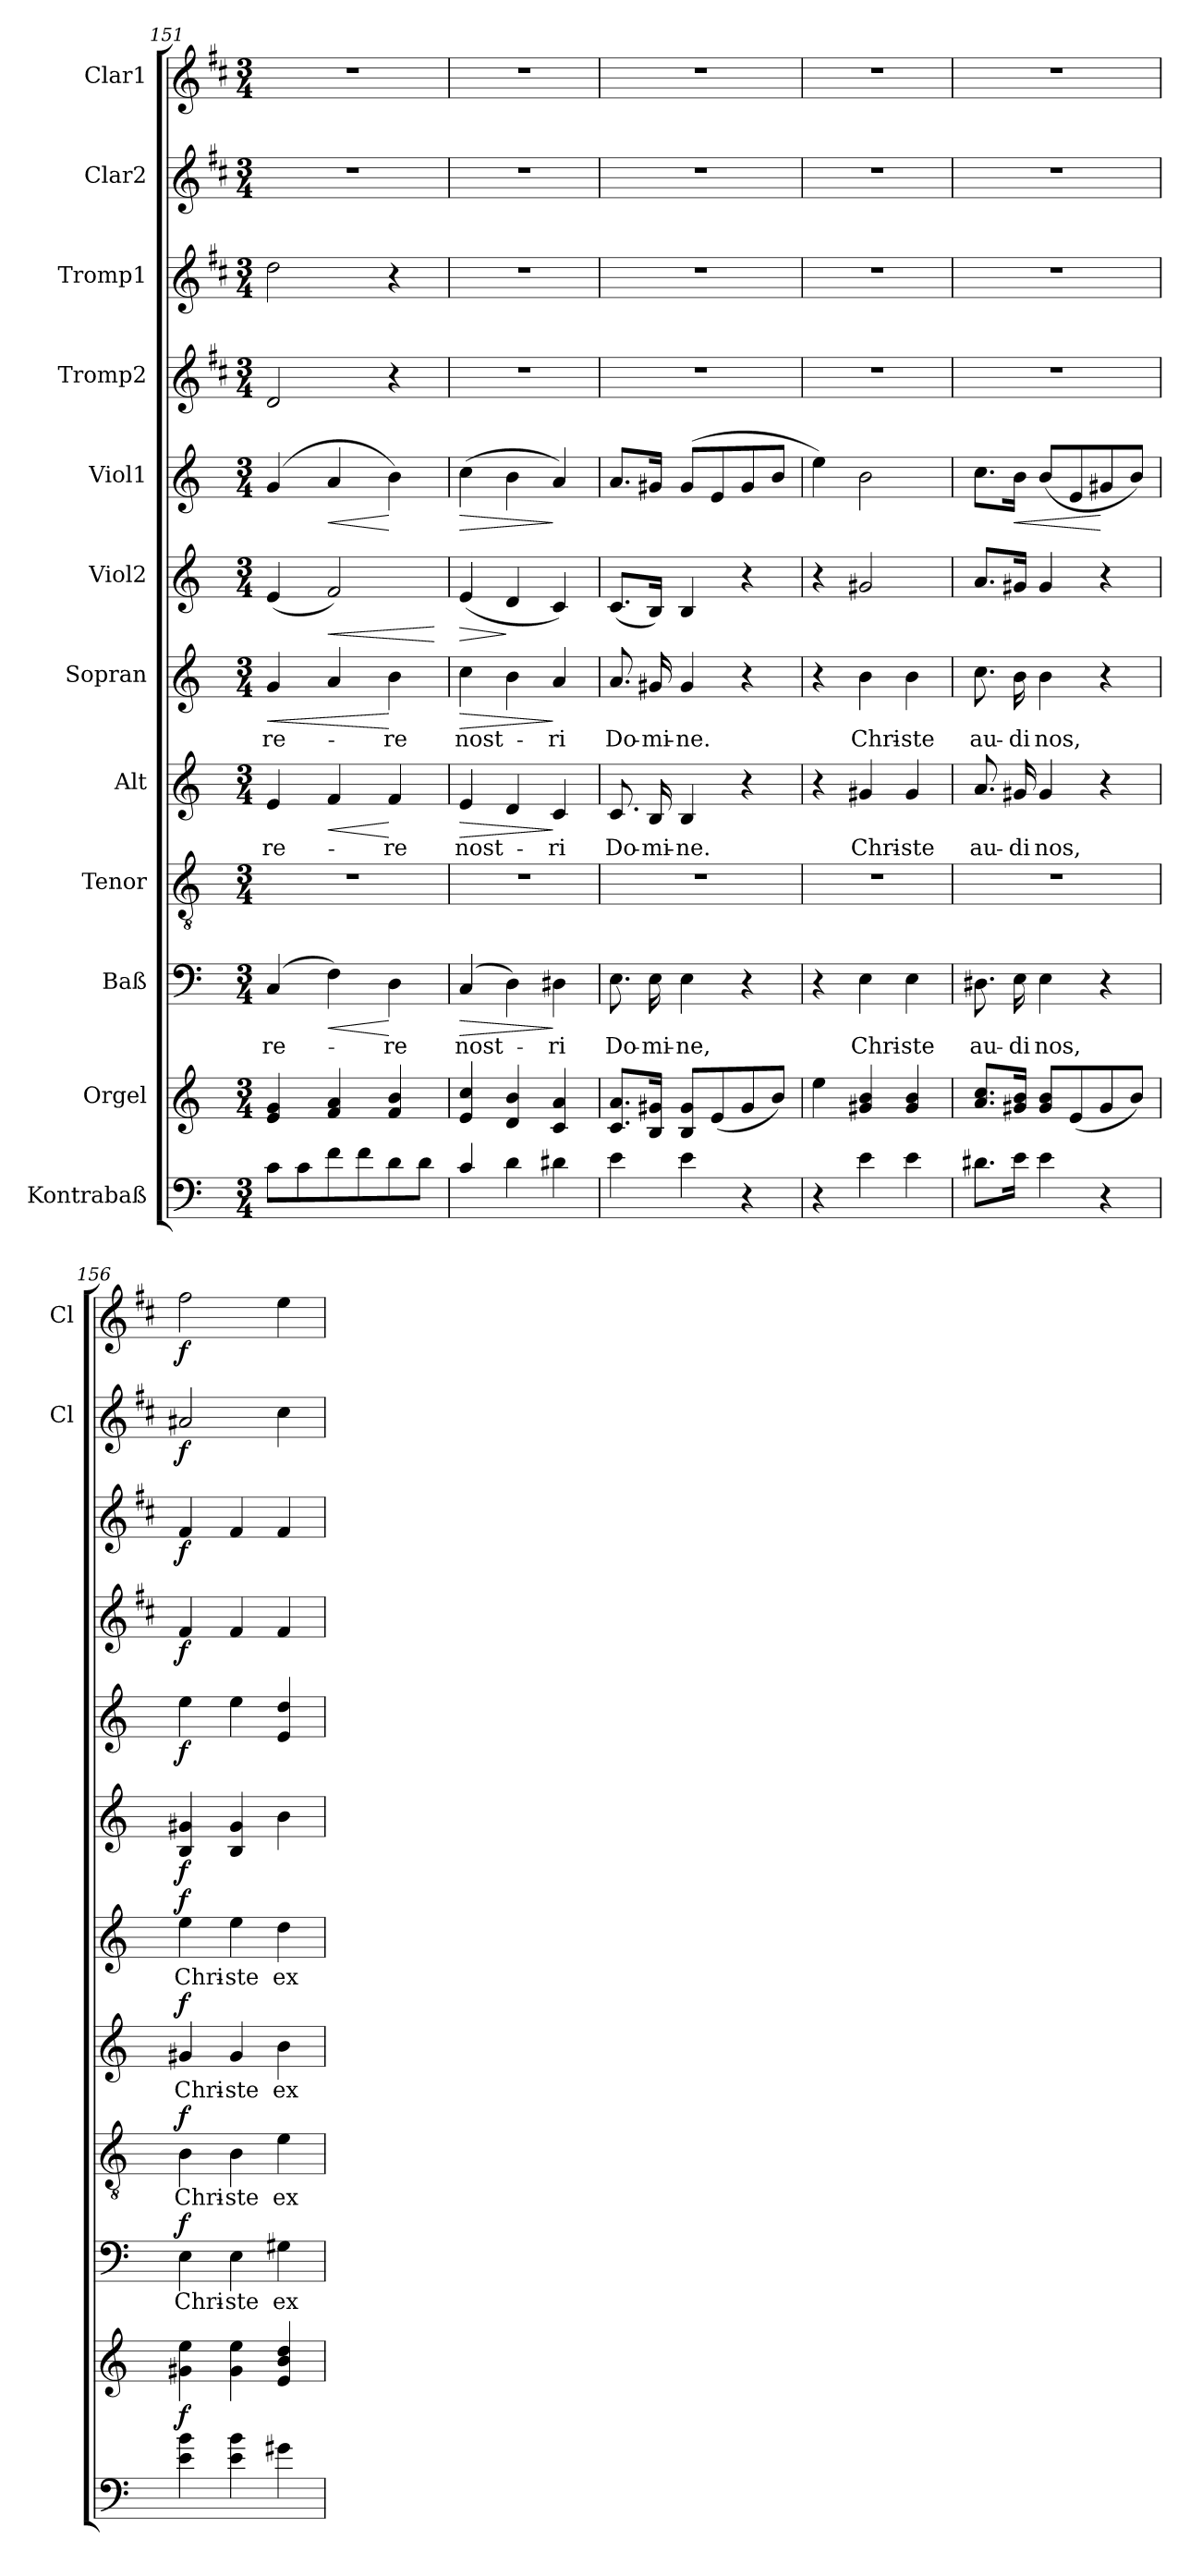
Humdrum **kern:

**kern	**dynam	**kern	**kern	**text	**dynam	**kern	**text	**dynam	**kern	**text	**dynam	**kern	**text	**dynam	**kern	**dynam	**kern	**dynam	**kern	**dynam	**kern	**dynam	**kern	**dynam	**kern	**dynam
*part12	*part12	*part11	*part10	*part10	*part10	*part9	*part9	*part9	*part8	*part8	*part8	*part7	*part7	*part7	*part6	*part6	*part5	*part5	*part4	*part4	*part3	*part3	*part2	*part2	*part1	*part1
*staff12	*staff12	*staff11	*staff10	*staff10	*staff10	*staff9	*staff9	*staff9	*staff8	*staff8	*staff8	*staff7	*staff7	*staff7	*staff6	*staff6	*staff5	*staff5	*staff4	*staff4	*staff3	*staff3	*staff2	*staff2	*staff1	*staff1
*I"Kontrabaß	*	*I"Orgel	*I"Baß	*	*	*I"Tenor	*	*	*I"Alt	*	*	*I"Sopran	*	*	*I"Viol2	*	*I"Viol1	*	*I"Tromp2	*	*I"Tromp1	*	*I"Clar2	*	*I"Clar1	*
*	*	*	*	*	*	*	*	*	*	*	*	*	*	*	*	*	*	*	*	*	*	*	*I'Cl	*	*I'Cl	*
*clefF4	*	*clefG2	*clefF4	*	*	*clefGv2	*	*	*clefG2	*	*	*clefG2	*	*	*clefG2	*	*clefG2	*	*clefG2	*	*clefG2	*	*clefG2	*	*clefG2	*
*ITrd7c12	*	*	*	*	*	*	*	*	*	*	*	*	*	*	*	*	*	*	*ITrd1c2	*	*ITrd1c2	*	*ITrd1c2	*	*ITrd1c2	*
*k[]	*	*k[]	*k[]	*	*	*k[]	*	*	*k[]	*	*	*k[]	*	*	*k[]	*	*k[]	*	*k[]	*	*k[]	*	*k[]	*	*k[]	*
*C:	*	*C:	*C:	*	*	*C:	*	*	*C:	*	*	*C:	*	*	*C:	*	*C:	*	*C:	*	*C:	*	*C:	*	*C:	*
*M3/4	*	*M3/4	*M3/4	*	*	*M3/4	*	*	*M3/4	*	*	*M3/4	*	*	*M3/4	*	*M3/4	*	*M3/4	*	*M3/4	*	*M3/4	*	*M3/4	*
=151	=151	=151	=151	=151	=151	=151	=151	=151	=151	=151	=151	=151	=151	=151	=151	=151	=151	=151	=151	=151	=151	=151	=151	=151	=151	=151
!	!	!	!	!LO:LY:b	!	!	!	!	!	!LO:LY:b	!	!	!LO:LY:b	!LO:HP:b	!	!	!	!	!	!	!	!	!	!	!	!
8C\L	.	4e/ 4g/	(4C/	-re-	.	2.r	.	.	4e/	-re-	.	4g/	-re-	<	(<4e/	.	(<4g/	.	2c/	.	2cc\	.	2.r	.	2.r	.
8C\	.	.	.	.	.	.	.	.	.	.	.	.	.	.	.	.	.	.	.	.	.	.	.	.	.	.
!	!	!	!	!	!LO:HP:b	!	!	!	!	!	!LO:HP:b	!	!	!	!	!LO:HP:b	!	!LO:HP:b	!	!	!	!	!	!	!	!
8F\	.	4f/ 4a/	4F\)	.	<	.	.	.	4f/	.	<	4a/	.	.	2f/)	<	4a/	<	.	.	.	.	.	.	.	.
8F\	.	.	.	.	.	.	.	.	.	.	.	.	.	.	.	.	.	.	.	.	.	.	.	.	.	.
!	!	!	!	!LO:LY:b	!	!	!	!	!	!LO:LY:b	!	!	!LO:LY:b	!	!	!	!	!	!	!	!	!	!	!	!	!
8D\	.	4f/ 4b/	4D\	-re	[	.	.	.	4f/	-re	[	4b\	-re	[	.	.	4b\)	[	4r	.	4r	.	.	.	.	.
8D\J	.	.	.	.	.	.	.	.	.	.	.	.	.	.	.	.	.	.	.	.	.	.	.	.	.	.
.	.	.	.	.	.	.	.	.	.	.	.	.	.	.	.	[	.	.	.	.	.	.	.	.	.	.
=152	=152	=152	=152	=152	=152	=152	=152	=152	=152	=152	=152	=152	=152	=152	=152	=152	=152	=152	=152	=152	=152	=152	=152	=152	=152	=152
!	!	!	!	!LO:LY:b	!LO:HP:b	!	!	!	!	!LO:LY:b	!LO:HP:b	!	!LO:LY:b	!LO:HP:b	!	!LO:HP:b	!	!LO:HP:b	!	!	!	!	!	!	!	!
4C/	.	4e/ 4cc/	(4C/	nost-	>	2.r	.	.	4e/	nost-	>	4cc\	nost-	>	(<4e/	>	(>4cc\	>	2.r	.	2.r	.	2.r	.	2.r	.
4D\	.	4d/ 4b/	4D\)	.	.	.	.	.	4d/	.	.	4b\	.	.	4d/	]	4b\	.	.	.	.	.	.	.	.	.
!	!	!	!	!LO:LY:b	!	!	!	!	!	!LO:LY:b	!	!	!LO:LY:b	!	!	!	!	!	!	!	!	!	!	!	!	!
4D#X\	.	4c/ 4a/	4D#X\	-ri	]	.	.	.	4c/	-ri	]	4a/	-ri	]	4c/)	.	4a/)	]	.	.	.	.	.	.	.	.
!!LO:PB:g=z
=153	=153	=153	=153	=153	=153	=153	=153	=153	=153	=153	=153	=153	=153	=153	=153	=153	=153	=153	=153	=153	=153	=153	=153	=153	=153	=153
!	!	!	!	!LO:LY:b	!	!	!	!	!	!LO:LY:b	!	!	!LO:LY:b	!	!	!	!	!	!	!	!	!	!	!	!	!
4E\	.	8.c/ 8.a/L	8.E\	Do-	.	2.r	.	.	8.c/	Do-	.	8.a/	Do-	.	(<8.c/L	.	8.a/L	.	2.r	.	2.r	.	2.r	.	2.r	.
!	!	!	!	!LO:LY:b	!	!	!	!	!	!LO:LY:b	!	!	!LO:LY:b	!	!	!	!	!	!	!	!	!	!	!	!	!
.	.	16B/ 16g#X/Jk	16E\	-mi-	.	.	.	.	16B/	-mi-	.	16g#X/	-mi-	.	16B/Jk)	.	16g#X/Jk	.	.	.	.	.	.	.	.	.
!	!	!	!	!LO:LY:b	!	!	!	!	!	!LO:LY:b	!	!	!LO:LY:b	!	!	!	!	!	!	!	!	!	!	!	!	!
4E\	.	8B/ 8g#/L	4E\	-ne,	.	.	.	.	4B/	-ne.	.	4g#/	-ne.	.	4B/	.	(<8g#/L	.	.	.	.	.	.	.	.	.
.	.	(<8e/	.	.	.	.	.	.	.	.	.	.	.	.	.	.	8e/	.	.	.	.	.	.	.	.	.
4r	.	8g#/	4r	.	.	.	.	.	4r	.	.	4r	.	.	4r	.	8g#/	.	.	.	.	.	.	.	.	.
.	.	8b/J)	.	.	.	.	.	.	.	.	.	.	.	.	.	.	8b/J	.	.	.	.	.	.	.	.	.
=154	=154	=154	=154	=154	=154	=154	=154	=154	=154	=154	=154	=154	=154	=154	=154	=154	=154	=154	=154	=154	=154	=154	=154	=154	=154	=154
4r	.	4ee\	4r	.	.	2.r	.	.	4r	.	.	4r	.	.	4r	.	4ee\)	.	2.r	.	2.r	.	2.r	.	2.r	.
!	!	!	!	!LO:LY:b	!	!	!	!	!	!LO:LY:b	!	!	!LO:LY:b	!	!	!	!	!	!	!	!	!	!	!	!	!
4E\	.	4g#X/ 4b/	4E\	Chri-	.	.	.	.	4g#X/	Chri-	.	4b\	Chri-	.	2g#X/	.	2b\	.	.	.	.	.	.	.	.	.
!	!	!	!	!LO:LY:b	!	!	!	!	!	!LO:LY:b	!	!	!LO:LY:b	!	!	!	!	!	!	!	!	!	!	!	!	!
4E\	.	4g#/ 4b/	4E\	-ste	.	.	.	.	4g#/	-ste	.	4b\	-ste	.	.	.	.	.	.	.	.	.	.	.	.	.
=155	=155	=155	=155	=155	=155	=155	=155	=155	=155	=155	=155	=155	=155	=155	=155	=155	=155	=155	=155	=155	=155	=155	=155	=155	=155	=155
!	!	!	!	!LO:LY:b	!	!	!	!	!	!LO:LY:b	!	!	!LO:LY:b	!	!	!	!	!	!	!	!	!	!	!	!	!
8.D#X\L	.	8.a/ 8.cc/L	8.D#X\	au-	.	2.r	.	.	8.a/	au-	.	8.cc\	au-	.	8.a/L	.	8.cc\L	.	2.r	.	2.r	.	2.r	.	2.r	.
!	!	!	!	!LO:LY:b	!	!	!	!	!	!LO:LY:b	!	!	!LO:LY:b	!	!	!	!	!LO:HP:b	!	!	!	!	!	!	!	!
16E\Jk	.	16g#X/ 16b/Jk	16E\	-di	.	.	.	.	16g#X/	-di	.	16b\	-di	.	16g#X/Jk	.	16b\Jk	<	.	.	.	.	.	.	.	.
!	!	!	!	!LO:LY:b	!	!	!	!	!	!LO:LY:b	!	!	!LO:LY:b	!	!	!	!	!	!	!	!	!	!	!	!	!
4E\	.	8g#/ 8b/L	4E\	nos,	.	.	.	.	4g#/	nos,	.	4b\	nos,	.	4g#/	.	(<8b/L	.	.	.	.	.	.	.	.	.
.	.	(<8e/	.	.	.	.	.	.	.	.	.	.	.	.	.	.	8e/	.	.	.	.	.	.	.	.	.
4r	.	8g#/	4r	.	.	.	.	.	4r	.	.	4r	.	.	4r	.	8g#X/	[	.	.	.	.	.	.	.	.
.	.	8b/J)	.	.	.	.	.	.	.	.	.	.	.	.	.	.	8b/J)	.	.	.	.	.	.	.	.	.
=156	=156	=156	=156	=156	=156	=156	=156	=156	=156	=156	=156	=156	=156	=156	=156	=156	=156	=156	=156	=156	=156	=156	=156	=156	=156	=156
!	!LO:DY:a	!	!	!LO:LY:b	!LO:DY:a	!	!LO:LY:b	!LO:DY:a	!	!LO:LY:b	!LO:DY:a	!	!LO:LY:b	!LO:DY:a	!	!LO:DY:b	!	!LO:DY:b	!	!LO:DY:b	!	!LO:DY:b	!	!LO:DY:b	!	!LO:DY:b
4E\ 4B\	f	4g#X\ 4ee\	4E\	Chri-	f	4B\	Chri-	f	4g#X/	Chri-	f	4ee\	Chri-	f	4B/ 4g#X/	f	4ee\	f	4e/	f	4e/	f	2g#X/	f	2ee\	f
!	!	!	!	!LO:LY:b	!	!	!LO:LY:b	!	!	!LO:LY:b	!	!	!LO:LY:b	!	!	!	!	!	!	!	!	!	!	!	!	!
4E\ 4B\	.	4g#\ 4ee\	4E\	-ste	.	4B\	-ste	.	4g#/	-ste	.	4ee\	-ste	.	4B/ 4g#/	.	4ee\	.	4e/	.	4e/	.	.	.	.	.
!	!	!	!	!LO:LY:b	!	!	!LO:LY:b	!	!	!LO:LY:b	!	!	!LO:LY:b	!	!	!	!	!	!	!	!	!	!	!	!	!
4G#X\	.	4e/ 4b/ 4dd/	4G#X\	ex-	.	4e\	ex-	.	4b\	ex-	.	4dd\	ex-	.	4b\	.	4e/ 4dd/	.	4e/	.	4e/	.	4b\	.	4dd\	.
=	=	=	=	=	=	=	=	=	=	=	=	=	=	=	=	=	=	=	=	=	=	=	=	=	=	=
*-	*-	*-	*-	*-	*-	*-	*-	*-	*-	*-	*-	*-	*-	*-	*-	*-	*-	*-	*-	*-	*-	*-	*-	*-	*-	*-
